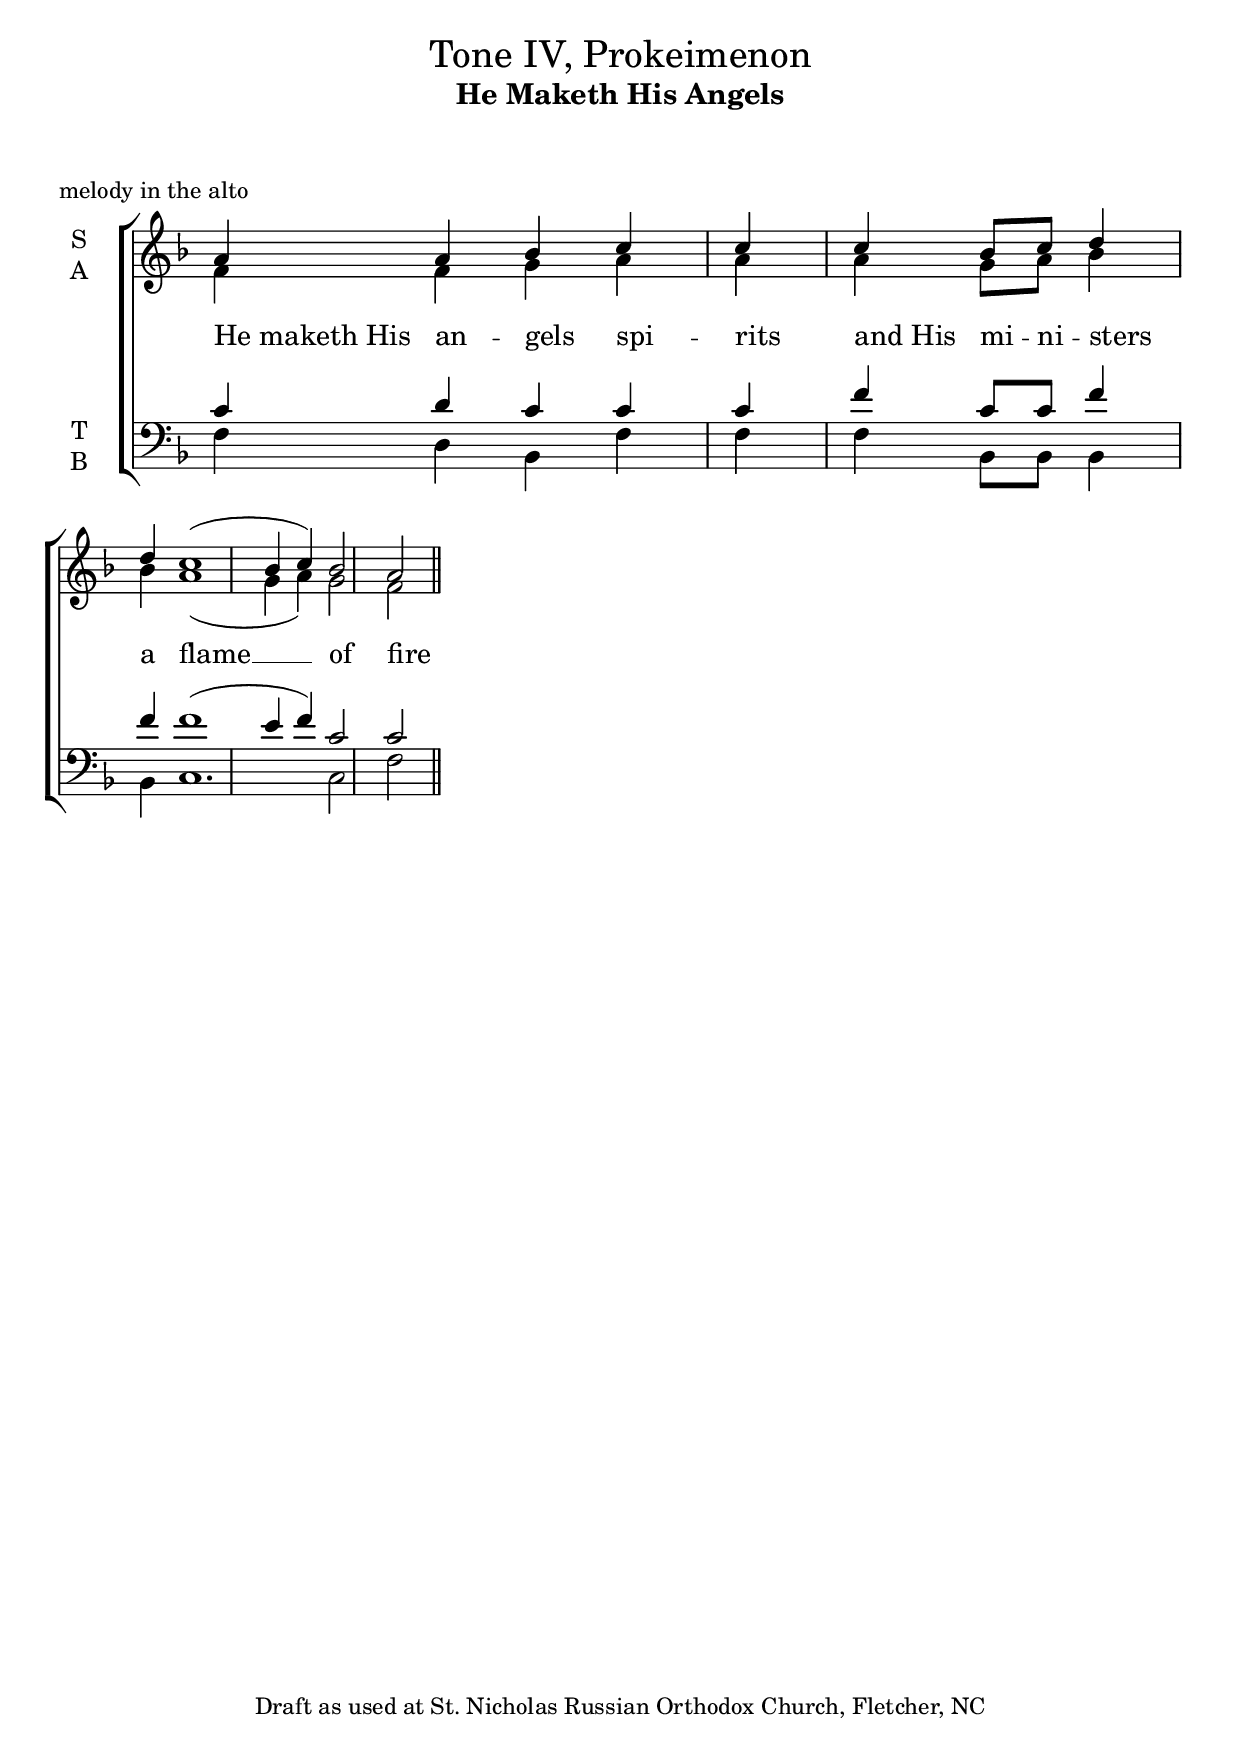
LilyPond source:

\version "2.18.0" 
\include "english.ly" 
\include "gregorian.ly" 

\layout { 
  \context{ 
    \Score \override SpacingSpanner.packed-spacing = ##f 
  } 
  \context{ 
    \Lyrics \override LyricHyphen.minimum-distance = #2.25 
    \override LyricSpace.minimum-distance = #2.25 
  } 
} 

\header { 
  title = \markup\normal-text\fontsize #0.25 
    "Tone IV, Prokeimenon" 
  subtitle = \markup\bold\fontsize #1 
        {"He Maketh His Angels"} 
  subsubtitle = \markup\bold\fontsize #4.25 
        {" "} 
  
  meter = \markup\bold\fontsize #4.25 
        {" "} 
    
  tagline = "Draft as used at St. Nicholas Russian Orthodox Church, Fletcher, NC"
 
} 


global = { 
  \key f \major 
  \override Staff.NoteHead.style = #'altdefault 
  \override Staff.TimeSignature.stencil = ##f 
  %\override Staff.BarLine.stencil = ##f 
  \set Score.defaultBarType = "-" 
  \bar "|." 
} 
move = { \bar "" \break }

soprano = 
\relative c'' { 
  \global 
  % 1
  a4 a bf c c \bar "|"
  
  % last 
  c4 bf8 c d4 d c1 (bf4 c) bf2 a \bar "||"
}

alto = 
\relative c' { 
  \global 
  % 1
  f4 f g a a \bar "|"
  
  %last
  a4 g8 a bf4 bf a1 (g4 a) g2 f \bar "||"
}

tenor = 
\relative c' { 
  \global 
  % 1
  c4 d c c c \bar "|"
  
  %last
  f4 c8 c8 f4 f f1(e4 f) c2 c \bar "||"
} 

bass = 
\relative c { 
  \global 
  % 1
  f4 d bf f' f \bar "|"
  
  %last
  f4 bf,8 bf8 bf4 bf c1. c2 f  \bar "||"
} 

verse = \lyricmode { 
  % Lyrics follow here. 
  \override LyricText.self-alignment-X = #LEFT
  
   "He maketh His" an -- gels spi -- rits 
   "and His" mi -- ni -- sters a flame __ of fire
}


\score {
  \header {
    piece = "melody in the alto"
  }
  \new ChoirStaff <<
    \new Staff \with { 
      midiInstrument = "string ensemble 1" 
      instrumentName = \markup \center-column { "S" "A" } 
    } <<
      \new Voice = "soprano" { \voiceOne \soprano } 
      \new Voice = "alto" { \voiceTwo \alto } 
    >>
    \new Lyrics \lyricsto "soprano" \verse 
    \new Staff \with { 
      midiInstrument = "string ensemble 1" 
      instrumentName = \markup \center-column { "T" "B" } 
    } << 
      \clef bass 
      \new Voice = "tenor" { \voiceThree \tenor } 
      \new Voice = "bass" { \voiceFour \bass } 
    >> 
  >>
  \layout { 
    ragged-last=##t 
    #(layout-set-staff-size 22) 
    \context { 
      \Lyrics 
      \override VerticalAxisGroup.staff-affinity = ##f 
      \override VerticalAxisGroup.staff-staff-spacing = 
        #'((basic-distance . 0) 
           (minimum-distance . 2) 
           (padding . 2)) 
    } 
    indent = 1.25\cm 
    \context { 
      \Staff 
      \override VerticalAxisGroup.staff-staff-spacing = 
        #'((basic-distance . 0) 
           (minimum-distance . 2) 
           (padding . 2)) 
    } 
  } 
}